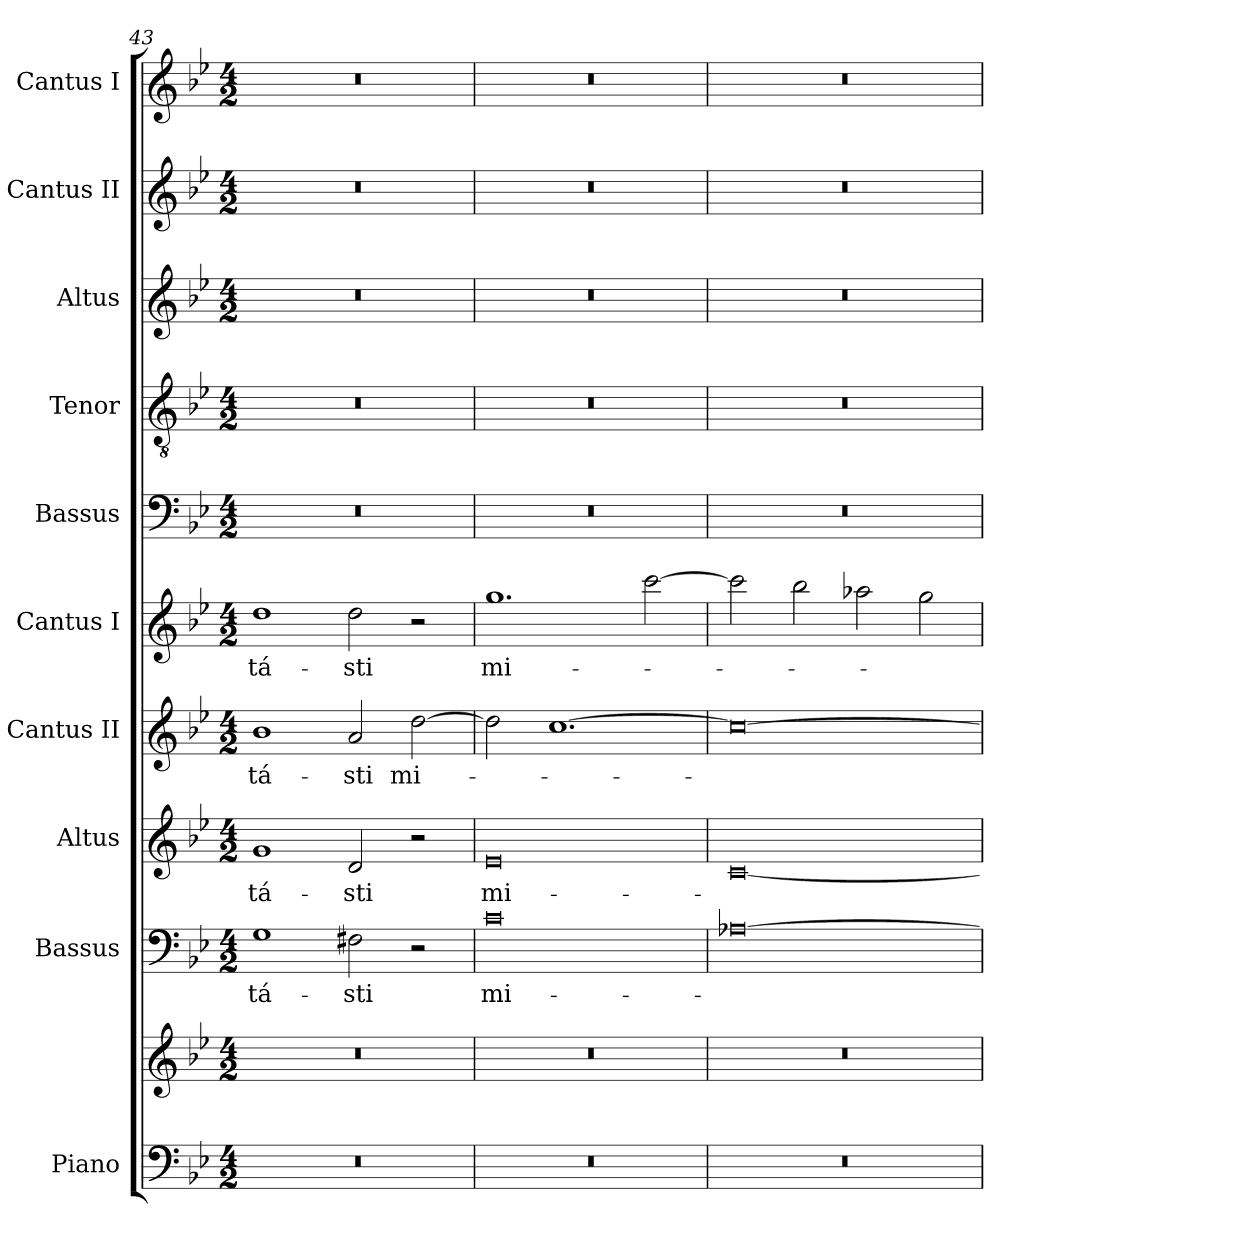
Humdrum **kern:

**kern	**kern	**kern	**text	**kern	**text	**kern	**text	**kern	**text	**kern	**kern	**kern	**kern	**kern
*part10	*part10	*part9	*part9	*part8	*part8	*part7	*part7	*part6	*part6	*part5	*part4	*part3	*part2	*part1
*staff11	*staff10	*staff9	*staff9	*staff8	*staff8	*staff7	*staff7	*staff6	*staff6	*staff5	*staff4	*staff3	*staff2	*staff1
*I"Piano	*	*I"Bassus	*	*I"Altus	*	*I"Cantus II	*	*I"Cantus I	*	*I"Bassus	*I"Tenor	*I"Altus	*I"Cantus II	*I"Cantus I
*I'Pno	*	*I'B.	*	*I'A.	*	*I'C.2	*	*I'C.1	*	*I'B.	*I'T.	*I'A.	*I'C.2	*I'C.1
*clefF4	*clefG2	*clefF4	*	*clefG2	*	*clefG2	*	*clefG2	*	*clefF4	*clefGv2	*clefG2	*clefG2	*clefG2
*	*	*	*	*	*	*	*	*	*	*	*ITrd7c12	*	*	*
*k[b-e-]	*k[b-e-]	*k[b-e-]	*	*k[b-e-]	*	*k[b-e-]	*	*k[b-e-]	*	*k[b-e-]	*k[b-e-]	*k[b-e-]	*k[b-e-]	*k[b-e-]
*B-:	*B-:	*B-:	*	*B-:	*	*B-:	*	*B-:	*	*B-:	*B-:	*B-:	*B-:	*B-:
*M4/2	*M4/2	*M4/2	*	*M4/2	*	*M4/2	*	*M4/2	*	*M4/2	*M4/2	*M4/2	*M4/2	*M4/2
=43	=43	=43	=43	=43	=43	=43	=43	=43	=43	=43	=43	=43	=43	=43
!LO:N:vis=1	!LO:N:vis=1	!	!	!	!	!	!	!	!	!	!	!	!	!
!	!	!	!LO:LY:b:color=#000000	!	!	!	!	!	!	!	!	!	!	!
!	!	!	!	!	!LO:LY:b:color=#000000	!	!	!	!	!	!	!	!	!
!	!	!	!	!	!	!	!LO:LY:b:color=#000000	!	!	!	!	!	!	!
!	!	!	!	!	!	!	!	!	!LO:LY:b:color=#000000	!LO:N:vis=1	!LO:N:vis=1	!LO:N:vis=1	!LO:N:vis=1	!LO:N:vis=1
0r	0r	1Gi	-tá-	1gi	-tá-	1b-i	-tá-	1ddi	-tá-	0r	0r	0r	0r	0r
!	!	!	!LO:LY:b:color=#000000	!	!	!	!	!	!	!	!	!	!	!
!	!	!	!	!	!LO:LY:b:color=#000000	!	!	!	!	!	!	!	!	!
!	!	!	!	!	!	!	!LO:LY:b:color=#000000	!	!	!	!	!	!	!
!	!	!	!	!	!	!	!	!	!LO:LY:b:color=#000000	!	!	!	!	!
.	.	2F#Xi\	-sti	2di/	-sti	2ai/	-sti	2ddi\	-sti	.	.	.	.	.
!	!	!	!	!	!	!	!LO:LY:b:color=#000000	!	!	!	!	!	!	!
.	.	2r	.	2r	.	[2ddi\	mi-	2r	.	.	.	.	.	.
=44	=44	=44	=44	=44	=44	=44	=44	=44	=44	=44	=44	=44	=44	=44
!LO:N:vis=1	!LO:N:vis=1	!	!	!	!	!	!	!	!	!	!	!	!	!
!	!	!	!LO:LY:b:color=#000000	!	!	!	!	!	!	!	!	!	!	!
!	!	!	!	!	!LO:LY:b:color=#000000	!	!	!	!	!	!	!	!	!
!	!	!	!	!	!	!	!	!	!LO:LY:b:color=#000000	!LO:N:vis=1	!LO:N:vis=1	!LO:N:vis=1	!LO:N:vis=1	!LO:N:vis=1
0r	0r	0ci	mi-	0e-i	mi-	2ddi\]	.	1.ggi	mi-	0r	0r	0r	0r	0r
.	.	.	.	.	.	[1.cci	.	.	.	.	.	.	.	.
.	.	.	.	.	.	.	.	[2ccci\	.	.	.	.	.	.
!!LO:LB:g=z
=45	=45	=45	=45	=45	=45	=45	=45	=45	=45	=45	=45	=45	=45	=45
!LO:N:vis=1	!LO:N:vis=1	!	!	!	!	!	!	!	!	!LO:N:vis=1	!LO:N:vis=1	!LO:N:vis=1	!LO:N:vis=1	!LO:N:vis=1
0r	0r	[0A-Xi	.	[0ci	.	0cci_	.	2ccci\]	.	0r	0r	0r	0r	0r
.	.	.	.	.	.	.	.	2bb-i\	.	.	.	.	.	.
.	.	.	.	.	.	.	.	2aa-Xi\	.	.	.	.	.	.
.	.	.	.	.	.	.	.	2ggi\	.	.	.	.	.	.
=	=	=	=	=	=	=	=	=	=	=	=	=	=	=
*-	*-	*-	*-	*-	*-	*-	*-	*-	*-	*-	*-	*-	*-	*-
